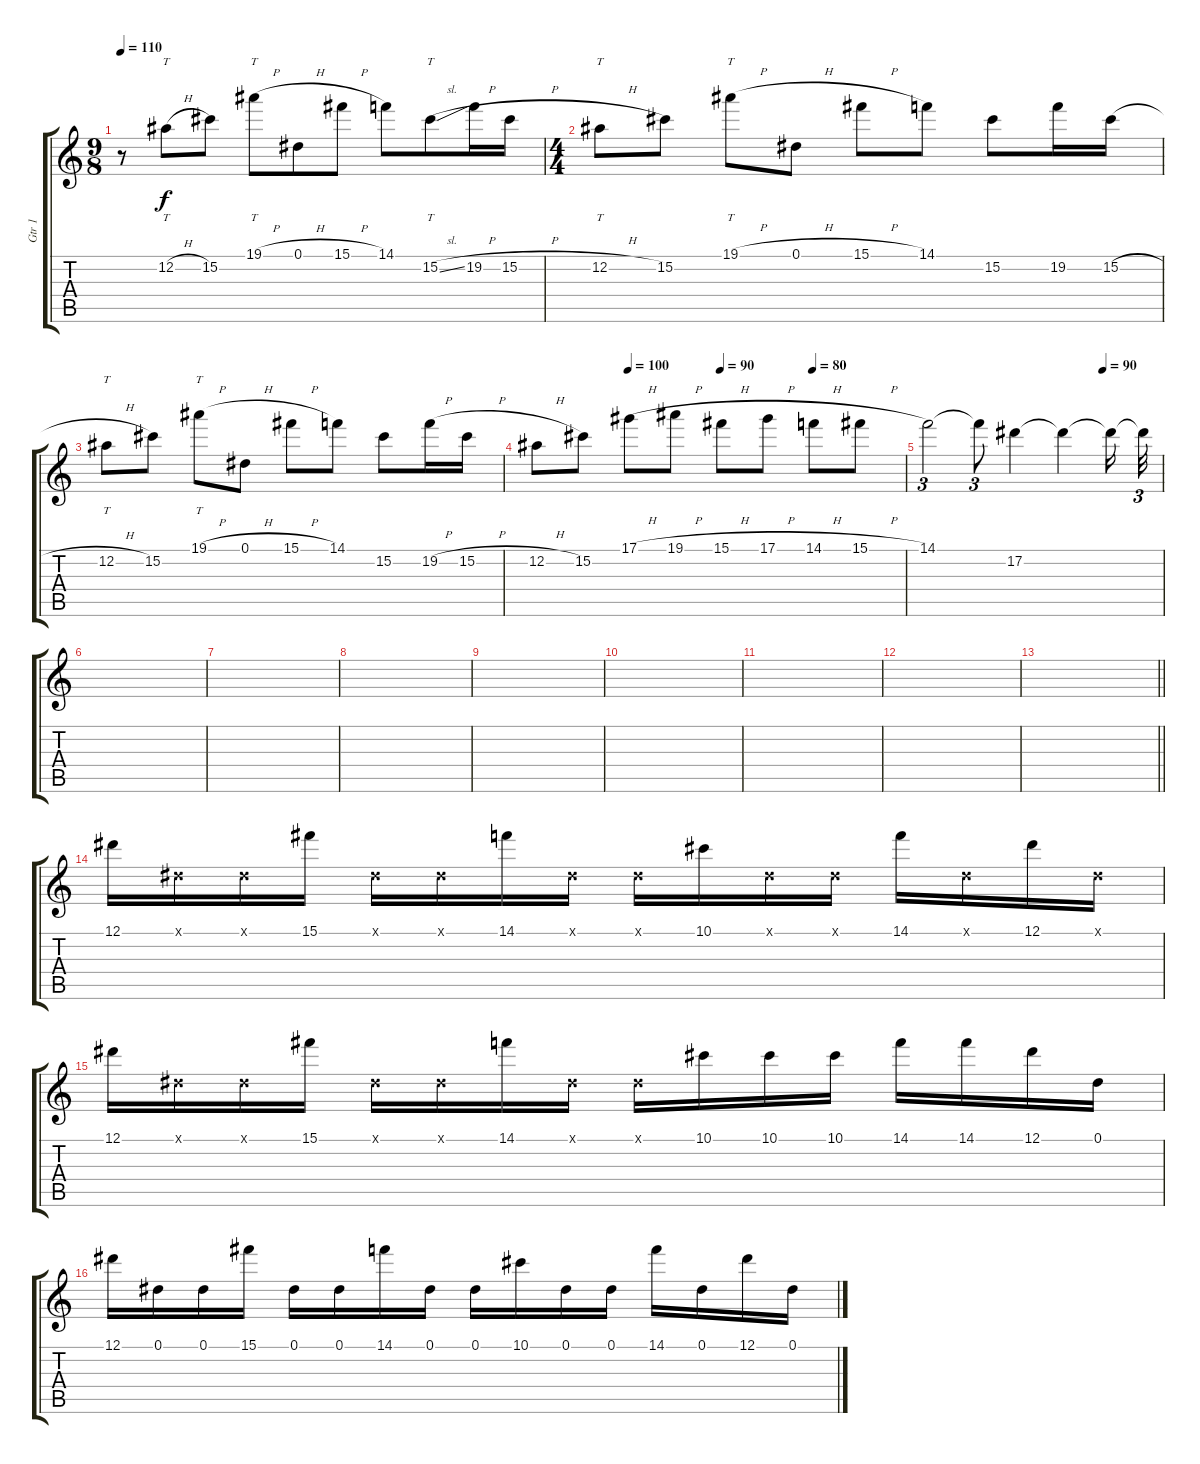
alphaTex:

\track ("Gtr 1" "Gtr 1") {instrument distortionguitar}
\staff {score tabs}
\tuning (Eb4 Bb3 Gb3 Db3 Ab2 Eb2) {hide}
\ts (9 8)
\tempo 110
\clef g2
\ks c
r.8{dy f volume 2 instrument distortionguitar} 12.2{h}.8{tt} 15.2.8{volume 4} 19.1{h}.8{tt volume 4} 0.1{h}.8{volume 6} 15.1{h}.8{volume 7} 14.1.8{volume 8} 15.2{sl}.8{tt volume 10} 19.2{h}.16{volume 11} 15.2{h}.16 |
\ts (4 4)
12.2{h}.8{tt} 15.2.8 19.1{h}.8{tt} 0.1{h}.8 15.1{h}.8 14.1.8 15.2.8 19.2.16 15.2{h}.16 |
12.2{h}.8{tt} 15.2.8 19.1{h}.8{tt} 0.1{h}.8 15.1{h}.8 14.1.8 15.2.8 19.2{h}.16 15.2{h}.16 |
\tempo (100 0.25)
\tempo (90 0.5)
\tempo (80 0.75)
12.2{h}.8 15.2.8 17.1{h}.8 19.1{h}.8 15.1{h}.8 17.1{h}.8 14.1{h}.8 15.1{h}.8 |
\tempo (90 0.75)
14.1.2{tu (3 2)} 14.1{t}.8{tu (3 2)} 17.2.4 17.2{t}.4 17.2{t}.16 17.2{t}.32{tu (3 2)} |
|
|
|
|
|
|
|
\barLineRight lightlight
|
12.1.16 0.1{x}.16 0.1{x}.16 15.1.16 0.1{x}.16 0.1{x}.16 14.1.16 0.1{x}.16 0.1{x}.16 10.1.16 0.1{x}.16 0.1{x}.16 14.1.16 0.1{x}.16 12.1.16 0.1{x}.16 |
12.1.16 0.1{x}.16 0.1{x}.16 15.1.16 0.1{x}.16 0.1{x}.16 14.1.16 0.1{x}.16 0.1{x}.16 10.1.16 10.1.16 10.1.16 14.1.16 14.1.16 12.1.16 0.1.16 |
12.1.16 0.1.16 0.1.16 15.1.16 0.1.16 0.1.16 14.1.16 0.1.16 0.1.16 10.1.16 0.1.16 0.1.16 14.1.16 0.1.16 12.1.16 0.1.16
